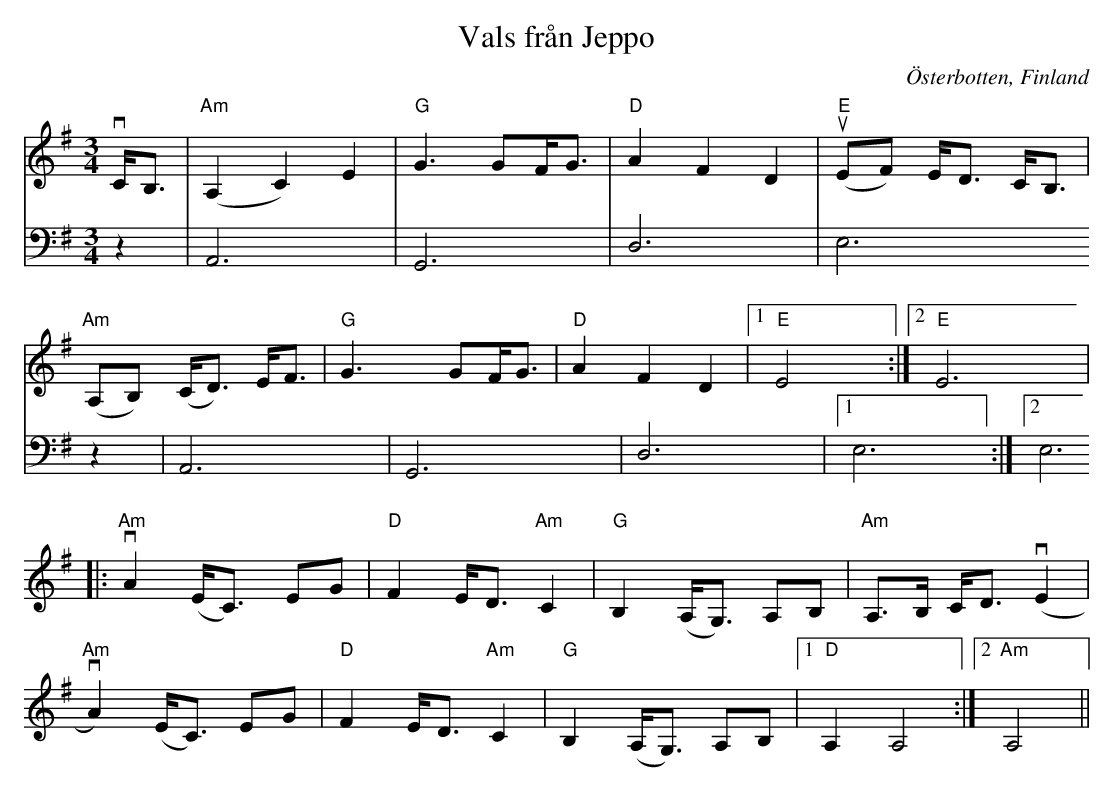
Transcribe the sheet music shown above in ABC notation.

X:1
T:Vals från Jeppo
O:Österbotten, Finland
M:3/4
L:1/8
K:Ador
V:1
vC<B, | "Am"(A,2 C2) E2 |"G" G3/1GF<G |"D" A2 F2 D2 | "E" u(EF) E<D C<B, |
  "Am"(A,B,) (C<D) E<F  | "G" G3/1GF<G |  "D" A2 F2 D2 |1 "E" E4:|2 "E" E6 |
|: "Am" vA2 (E<C) EG | "D" F2 E<D "Am"C2 | "G"B,2 (A,<G,) A,B, | "Am"A,>B, C<D (vE2 |
   "Am" vA2)(E<C) EG | "D"F2 E<D "Am"C2 | "G"B,2 (A,<G,) A,B, |1 "D"A,2 A,4 :|2 "Am" A,4 ||
V:2
z2 | A,,6 | G,,6 | D,6 |E,6
z2 | A,,6 | G,,6 | D,6 |1 E,6 :|2 E,6 |
